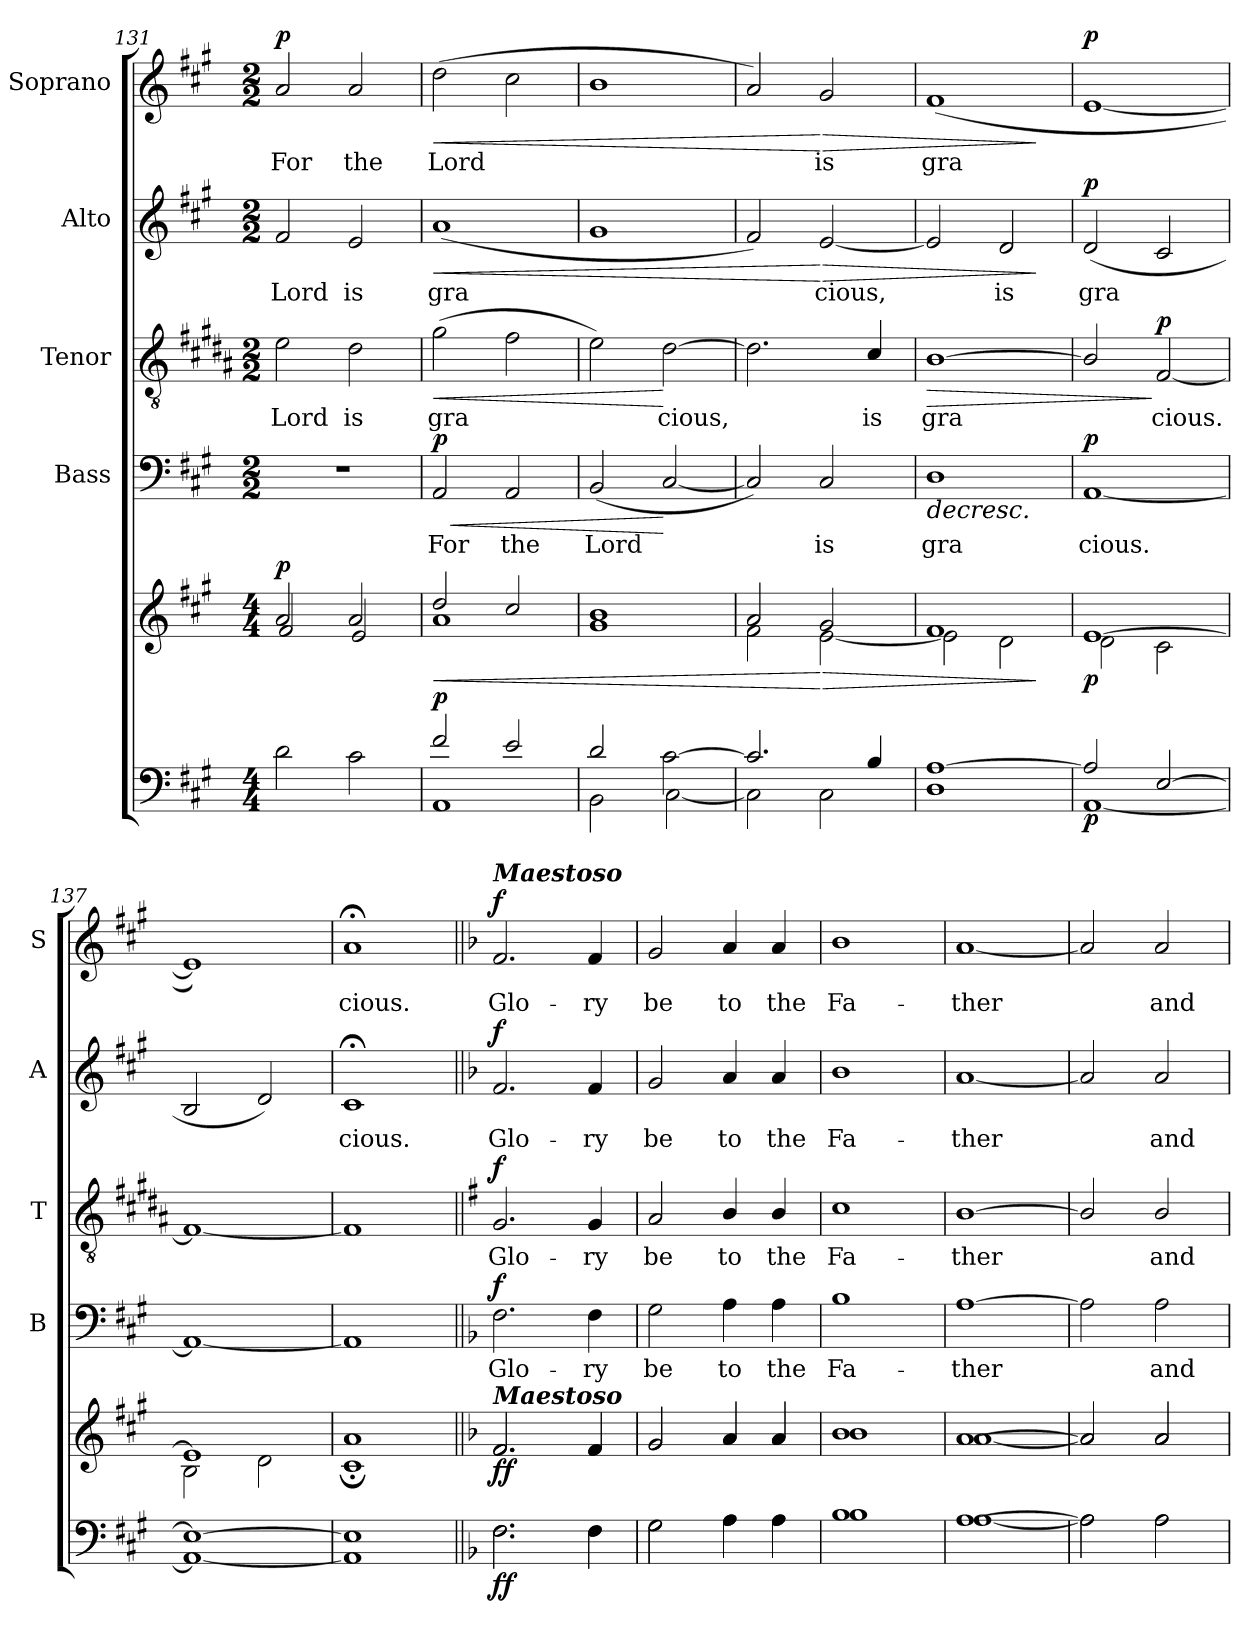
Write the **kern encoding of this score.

**kern	**dynam	**kern	**dynam	**kern	**text	**dynam	**kern	**text	**dynam	**kern	**text	**dynam	**kern	**text	**dynam
*part6	*part6	*part5	*part5	*part4	*part4	*part4	*part3	*part3	*part3	*part2	*part2	*part2	*part1	*part1	*part1
*staff6	*staff6	*staff5	*staff5	*staff4	*staff4	*staff4	*staff3	*staff3	*staff3	*staff2	*staff2	*staff2	*staff1	*staff1	*staff1
*	*	*	*	*I"Bass	*	*	*I"Tenor	*	*	*I"Alto	*	*	*I"Soprano	*	*
*	*	*	*	*I'B	*	*	*I'T	*	*	*I'A	*	*	*I'S	*	*
*clefF4	*	*clefG2	*	*clefF4	*	*	*clefGv2	*	*	*clefG2	*	*	*clefG2	*	*
*	*	*	*	*	*	*	*ITrd1c2	*	*	*	*	*	*	*	*
*k[f#c#g#]	*	*k[f#c#g#]	*	*k[f#c#g#]	*	*	*k[f#c#g#]	*	*	*k[f#c#g#]	*	*	*k[f#c#g#]	*	*
*A:	*	*A:	*	*A:	*	*	*A:	*	*	*A:	*	*	*A:	*	*
*M4/4	*	*M4/4	*	*M2/2	*	*	*M2/2	*	*	*M2/2	*	*	*M2/2	*	*
=131	=131	=131	=131	=131	=131	=131	=131	=131	=131	=131	=131	=131	=131	=131	=131
*^	*	*^	*	*	*	*	*	*	*	*	*	*	*	*	*
!	!	!	!	!	!LO:DY:a	!	!	!	!	!LO:LY:b	!	!	!LO:LY:b	!	!	!LO:LY:b	!LO:DY:b
2d\	1ryy	.	2a/	2f#/	p	1r	.	.	2d\	Lord	.	2f#/	Lord	.	2a/	For	p
!	!	!	!	!	!	!	!	!	!	!LO:LY:b	!	!	!LO:LY:b	!	!	!LO:LY:b	!
2c#\	.	.	2a/	2e/	.	.	.	.	2c#\	is	.	2e/	is	.	2a/	the	.
=132	=132	=132	=132	=132	=132	=132	=132	=132	=132	=132	=132	=132	=132	=132	=132	=132	=132
!	!	!LO:DY:a	!	!	!LO:HP:b	!	!LO:LY:b	!LO:HP:b	!	!LO:LY:b	!LO:HP:b	!	!LO:LY:b	!LO:HP:b	!	!LO:LY:b	!LO:HP:b
!	!	!	!	!	!	!	!	!LO:DY:n=1:b	!	!	!	!	!	!	!	!	!
2f#/	1AA	p	2dd/	1a	<	2AA/	For	< p	(>2f#\	gra­	<	(<1a	gra­	<	(>2dd\	Lord	<
!	!	!	!	!	!	!	!LO:LY:b	!	!	!	!	!	!	!	!	!	!
2e/	.	.	2cc#/	.	.	2AA/	the	.	2e\	.	.	.	.	.	2cc#\	.	.
=133	=133	=133	=133	=133	=133	=133	=133	=133	=133	=133	=133	=133	=133	=133	=133	=133	=133
!	!	!	!	!	!	!	!LO:LY:b	!	!	!	!	!	!	!	!	!	!
2d/	2BB\	.	1b	1g#	.	(<2BB/	Lord	.	2d\)	.	.	1g#	.	.	1b	.	.
!	!	!	!	!	!	!	!	!	!	!LO:LY:b	!	!	!	!	!	!	!
[<2c#\	[<2C#\	.	.	.	.	[2C#/	.	[	[2c#\	cious,	[	.	.	.	.	.	.
=134	=134	=134	=134	=134	=134	=134	=134	=134	=134	=134	=134	=134	=134	=134	=134	=134	=134
2.c#/]	2C#\]	.	2a/	2f#\	.	2C#/])	.	.	2.c#\]	.	.	2f#/)	.	.	2a/)	.	.
!	!	!	!	!	!LO:HP:n=1:b	!	!LO:LY:b	!	!	!	!	!	!LO:LY:b	!LO:HP:n=1:b	!	!LO:LY:b	!LO:HP:n=1:b
.	2C#\	.	2g#/	[<2e\	[ >	2C#/	is	.	.	.	.	[2e/	cious,	[ >	2g#/	is	[ >
!	!	!	!	!	!	!	!	!	!	!LO:LY:b	!	!	!	!	!	!	!
4B/	.	.	.	.	.	.	.	.	4B/	is	.	.	.	.	.	.	.
=135	=135	=135	=135	=135	=135	=135	=135	=135	=135	=135	=135	=135	=135	=135	=135	=135	=135
!	!	!	!	!	!	!	!LO:LY:b	!LO:HP:b	!	!LO:LY:b	!LO:HP:b	!	!	!	!	!LO:LY:b	!
[>1A	1D	.	1f#	2e\]	.	1D	gra­	>	[1A	gra­	>	2e/]	.	.	(<1f#	gra­	.
!	!	!	!	!	!	!	!	!	!	!	!	!	!LO:LY:b	!	!	!	!
.	.	.	.	2d\	.	.	.	.	.	.	.	2d/	is	.	.	.	.
*v	*v	*	*	*	*	*	*	*	*	*	*	*	*	*	*	*	*
*	*	*v	*v	*	*	*	*	*	*	*	*	*	*	*	*	*
.	.	.	]	.	.	.	.	.	.	.	.	]	.	.	]
=136	=136	=136	=136	=136	=136	=136	=136	=136	=136	=136	=136	=136	=136	=136	=136
*^	*	*^	*	*	*	*	*	*	*	*	*	*	*	*	*
!	!	!LO:DY:b	!	!	!LO:DY:b	!	!LO:LY:b	!LO:DY:b	!	!	!	!	!LO:LY:b	!LO:DY:b	!	!	!LO:DY:b
2A/]	[<1AA	p	[>1e	2d\	p	[1AA	cious.	p	2A/]	.	.	(<2d/	gra­	p	[1e	.	p
!	!	!	!	!	!	!	!	!	!	!LO:LY:b	!LO:DY:n=1:b	!	!	!	!	!	!
[>2E/	.	.	.	2c#\	.	.	.	.	[2E/	cious.	] p	2c#/	.	.	.	.	.
*v	*v	*	*	*	*	*	*	*	*	*	*	*	*	*	*	*	*
*	*	*v	*v	*	*	*	*	*	*	*	*	*	*	*	*	*
.	.	.	.	.	.	]	.	.	.	.	.	.	.	.	.
=137	=137	=137	=137	=137	=137	=137	=137	=137	=137	=137	=137	=137	=137	=137	=137
*^	*	*^	*	*	*	*	*	*	*	*	*	*	*	*	*
1E_	1AA_	.	1e]	2B\	.	1AA_	.	.	1E_	.	.	2B/	.	.	1e])	.	.
.	.	.	.	2d\	.	.	.	.	.	.	.	2d/)	.	.	.	.	.
=138	=138	=138	=138	=138	=138	=138	=138	=138	=138	=138	=138	=138	=138	=138	=138	=138	=138
!	!	!	!	!	!	!	!	!	!	!	!	!	!LO:LY:b	!	!	!LO:LY:b	!
1E]	1AA]	.	1a	1c#;<	.	1AA]	.	.	1E]	.	.	1c#;	cious.	.	1a;	cious.	.
!!LO:PB:g=z
=139||	=139||	=139||	=139||	=139||	=139||	=139||	=139||	=139||	=139||	=139||	=139||	=139||	=139||	=139||	=139||	=139||	=139||
*k[b-]	*	*	*k[b-]	*	*	*k[b-]	*	*	*k[b-]	*	*	*k[b-]	*	*	*k[b-]	*	*
*F:	*	*	*F:	*	*	*F:	*	*	*F:	*	*	*F:	*	*	*F:	*	*
!	!	!	!	!	!	!	!	!	!	!	!	!	!	!	!LO:TX:a:Bi:t=Maestoso	!	!
!	!	!	!LO:TX:a:Bi:t=Maestoso	!	!	!	!	!	!	!	!	!	!	!	!	!	!
!	!	!LO:DY:b	!	!	!	!	!LO:LY:b	!	!	!LO:LY:b	!	!	!LO:LY:b	!	!	!LO:LY:b	!
!	!	!LO:DY:n=1:b	!	!	!LO:DY:b	!	!	!	!	!	!	!	!	!	!	!	!
!	!	!	!	!	!LO:DY:n=1:b	!	!	!LO:DY:b	!	!	!LO:DY:b	!	!	!LO:DY:b	!	!	!LO:DY:b
2.F\	2.F\	f f	2.f/	2.f/	f f	2.F\	Glo-	f	2.F/	Glo-	f	2.f/	Glo-	f	2.f/	Glo-	f
!	!	!	!	!	!	!	!LO:LY:b	!	!	!LO:LY:b	!	!	!LO:LY:b	!	!	!LO:LY:b	!
4F\	4F\	.	4f/	4f/	.	4F\	-ry	.	4F/	-ry	.	4f/	-ry	.	4f/	-ry	.
=140	=140	=140	=140	=140	=140	=140	=140	=140	=140	=140	=140	=140	=140	=140	=140	=140	=140
!	!	!	!	!	!	!	!LO:LY:b	!	!	!LO:LY:b	!	!	!LO:LY:b	!	!	!LO:LY:b	!
2G\	2G\	.	2g/	2g/	.	2G\	be	.	2G/	be	.	2g/	be	.	2g/	be	.
!	!	!	!	!	!	!	!LO:LY:b	!	!	!LO:LY:b	!	!	!LO:LY:b	!	!	!LO:LY:b	!
4A\	4A\	.	4a/	4a/	.	4A\	to	.	4A/	to	.	4a/	to	.	4a/	to	.
!	!	!	!	!	!	!	!LO:LY:b	!	!	!LO:LY:b	!	!	!LO:LY:b	!	!	!LO:LY:b	!
4A\	4A\	.	4a/	4a/	.	4A\	the	.	4A/	the	.	4a/	the	.	4a/	the	.
=141	=141	=141	=141	=141	=141	=141	=141	=141	=141	=141	=141	=141	=141	=141	=141	=141	=141
!	!	!	!	!	!	!	!LO:LY:b	!	!	!LO:LY:b	!	!	!LO:LY:b	!	!	!LO:LY:b	!
1B-	1B-	.	1b-	1b-	.	1B-	Fa-	.	1B-	Fa-	.	1b-	Fa-	.	1b-	Fa-	.
=142	=142	=142	=142	=142	=142	=142	=142	=142	=142	=142	=142	=142	=142	=142	=142	=142	=142
!	!	!	!	!	!	!	!LO:LY:b	!	!	!LO:LY:b	!	!	!LO:LY:b	!	!	!LO:LY:b	!
[<1A	[<1A	.	[>1a	[<1a	.	[1A	-ther	.	[1A	-ther	.	[1a	-ther	.	[1a	-ther	.
=143	=143	=143	=143	=143	=143	=143	=143	=143	=143	=143	=143	=143	=143	=143	=143	=143	=143
2A\]	2A\]	.	2a/]	2a/]	.	2A\]	.	.	2A/]	.	.	2a/]	.	.	2a/]	.	.
!	!	!	!	!	!	!	!LO:LY:b	!	!	!LO:LY:b	!	!	!LO:LY:b	!	!	!LO:LY:b	!
2A\	2A\	.	2a/	2a/	.	2A\	and	.	2A/	and	.	2a/	and	.	2a/	and	.
*v	*v	*	*	*	*	*	*	*	*	*	*	*	*	*	*	*	*
*	*	*v	*v	*	*	*	*	*	*	*	*	*	*	*	*	*
=	=	=	=	=	=	=	=	=	=	=	=	=	=	=	=
*-	*-	*-	*-	*-	*-	*-	*-	*-	*-	*-	*-	*-	*-	*-	*-
